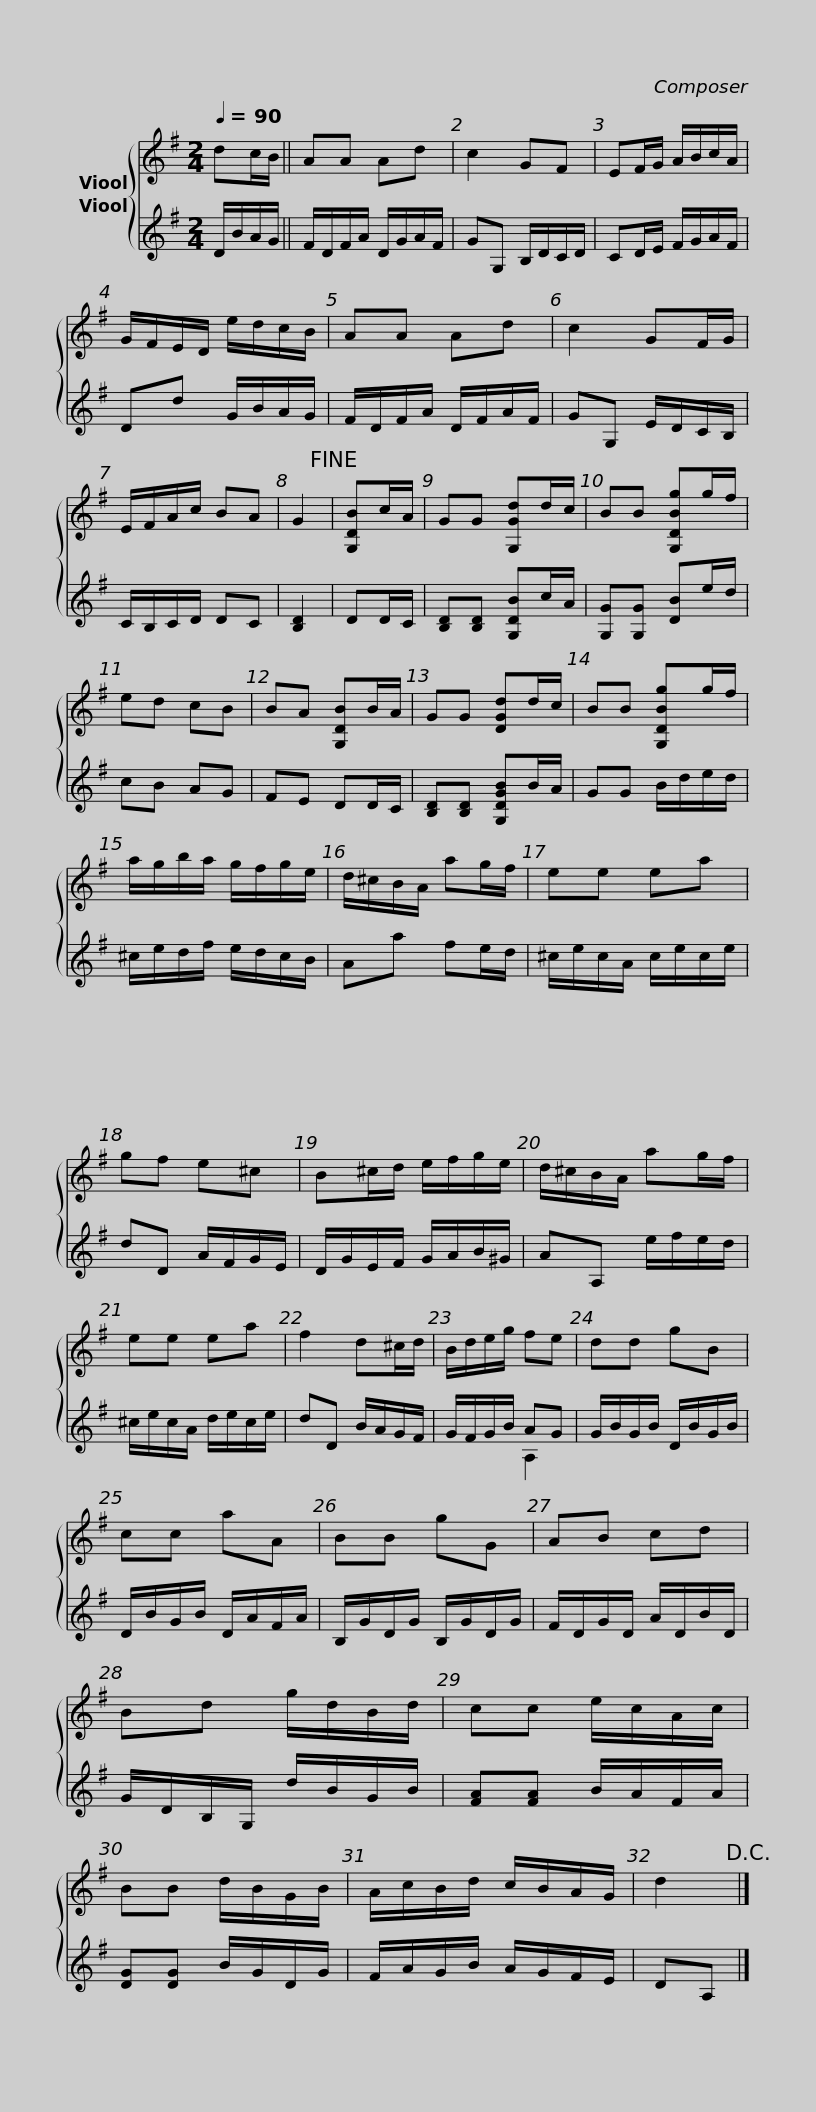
X:1
%%score { 1 ( 2 3 ) }
L:1/8
Q:1/4=90
M:2/4
I:linebreak $
K:G
V:1 treble
V:2 treble
V:3 treble
V:1
 dc/B/ || AA Ad | c2 GF | EF/G/ A/B/c/A/ | G/F/E/D/ e/d/c/B/ |$ %5
 AA Ad | c2 GF/G/ | E/F/A/c/ BA | G2!fine! | [G,DB]c/A/ |$ %10
 GG [G,Gd]d/c/ | BB [G,DBg]g/f/ | ed cB | BA [G,DB]B/A/ |$ GG [DGd]d/c/ | %15
 BB [G,DBg]g/f/ | a/g/b/a/ g/f/g/e/ | d/^c/B/A/ ag/f/ |$ ee ea | gf e^c | %20
 B^c/d/ e/f/g/e/ | d/^c/B/A/ ag/f/ |$ ee ea | f2 d^c/d/ | B/d/e/g/ fe |$ %25
 dd gB | cc aA | BB gG | AB cd |$ Bd g/d/B/d/ | %30
 cc e/c/A/c/ | BB d/B/G/B/ | A/c/B/d/ c/B/A/G/ | d2!D.C.! |] %34
V:2
 D/B/A/G/ || F/D/F/A/ D/G/A/F/ | GG, B,/D/C/D/ | CD/E/ F/G/A/F/ | Dd G/B/A/G/ |$ %5
 F/D/F/A/ D/F/A/F/ | GG, E/D/C/B,/ | C/B,/C/D/ DC | [B,D]2 | DD/C/ |$ %10
 [B,D][B,D] [G,DB]c/A/ | [G,G][G,G] [DB]e/d/ | cB AG | FE DD/C/ |$ [B,D][B,D] [G,DGB]B/A/ | %15
 GG B/d/e/d/ | ^c/e/d/f/ e/d/c/B/ | Aa fe/d/ |$ ^c/e/c/A/ c/e/c/e/ | dD A/F/G/E/ | %20
 D/G/E/F/ G/A/B/^G/ | AA, e/f/e/d/ |$ ^c/e/c/A/ d/e/c/e/ | dD B/A/G/F/ | G/F/G/B/ AG |$ %25
 G/B/G/B/ D/B/G/B/ | D/B/G/B/ D/A/F/A/ | B,/G/D/G/ B,/G/D/G/ | F/D/G/D/ A/D/B/D/ |$ G/D/B,/G,/ d/B/G/B/ | %30
 [FA][FA] B/A/F/A/ | [DG][DG] B/G/D/G/ | F/A/G/B/ A/G/F/E/ | DA, |] %34
V:3
 x2 || x4 | x4 | x4 | x4 |$ %5
 x4 | x4 | x4 | x2 | x2 |$ %10
 x4 | x4 | x4 | x4 |$ x4 | %15
 x4 | x4 | x4 |$ x4 | x4 | %20
 x4 | x4 |$ x4 | x4 | x2 A,2 |$ %25
 x4 | x4 | x4 | x4 |$ x4 | %30
 x4 | x4 | x4 | x2 |] %34
